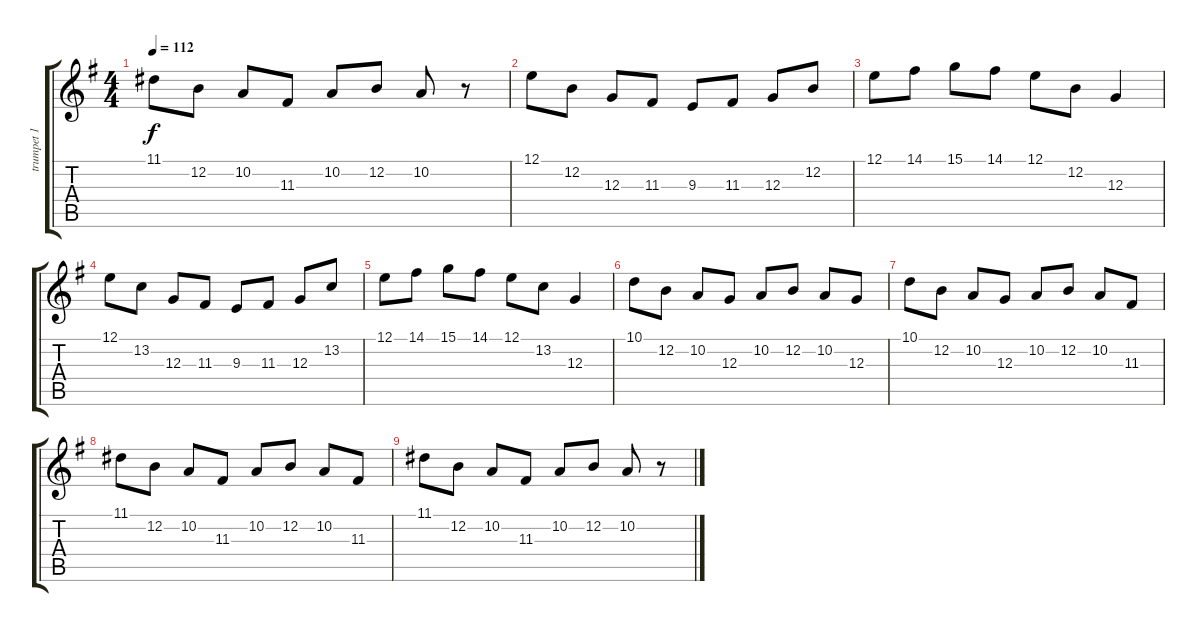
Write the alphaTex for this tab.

\track ("trumpet 1" "trumpet 1") {instrument trumpet}
\staff {score tabs}
\tuning (E4 B3 G3 D3 A2 E2) {hide}
\ts (4 4)
\tempo 112
\clef g2
\ks g
11.1.8{dy f} 12.2.8 10.2.8 11.3.8 10.2.8 12.2.8 10.2.8 r.8 |
12.1.8{volume 5} 12.2.8 12.3.8 11.3.8 9.3.8 11.3.8 12.3.8 12.2.8 |
12.1.8 14.1.8 15.1.8 14.1.8 12.1.8 12.2.8 12.3.4 |
12.1.8 13.2.8 12.3.8 11.3.8 9.3.8 11.3.8 12.3.8 13.2.8 |
12.1.8 14.1.8 15.1.8 14.1.8 12.1.8 13.2.8 12.3.4 |
10.1.8{volume 0} 12.2.8 10.2.8 12.3.8 10.2.8 12.2.8 10.2.8 12.3.8 |
10.1.8 12.2.8 10.2.8 12.3.8 10.2.8 12.2.8 10.2.8 11.3.8 |
11.1.8 12.2.8 10.2.8 11.3.8 10.2.8 12.2.8 10.2.8 11.3.8 |
11.1.8 12.2.8 10.2.8 11.3.8 10.2.8 12.2.8 10.2.8 r.8
